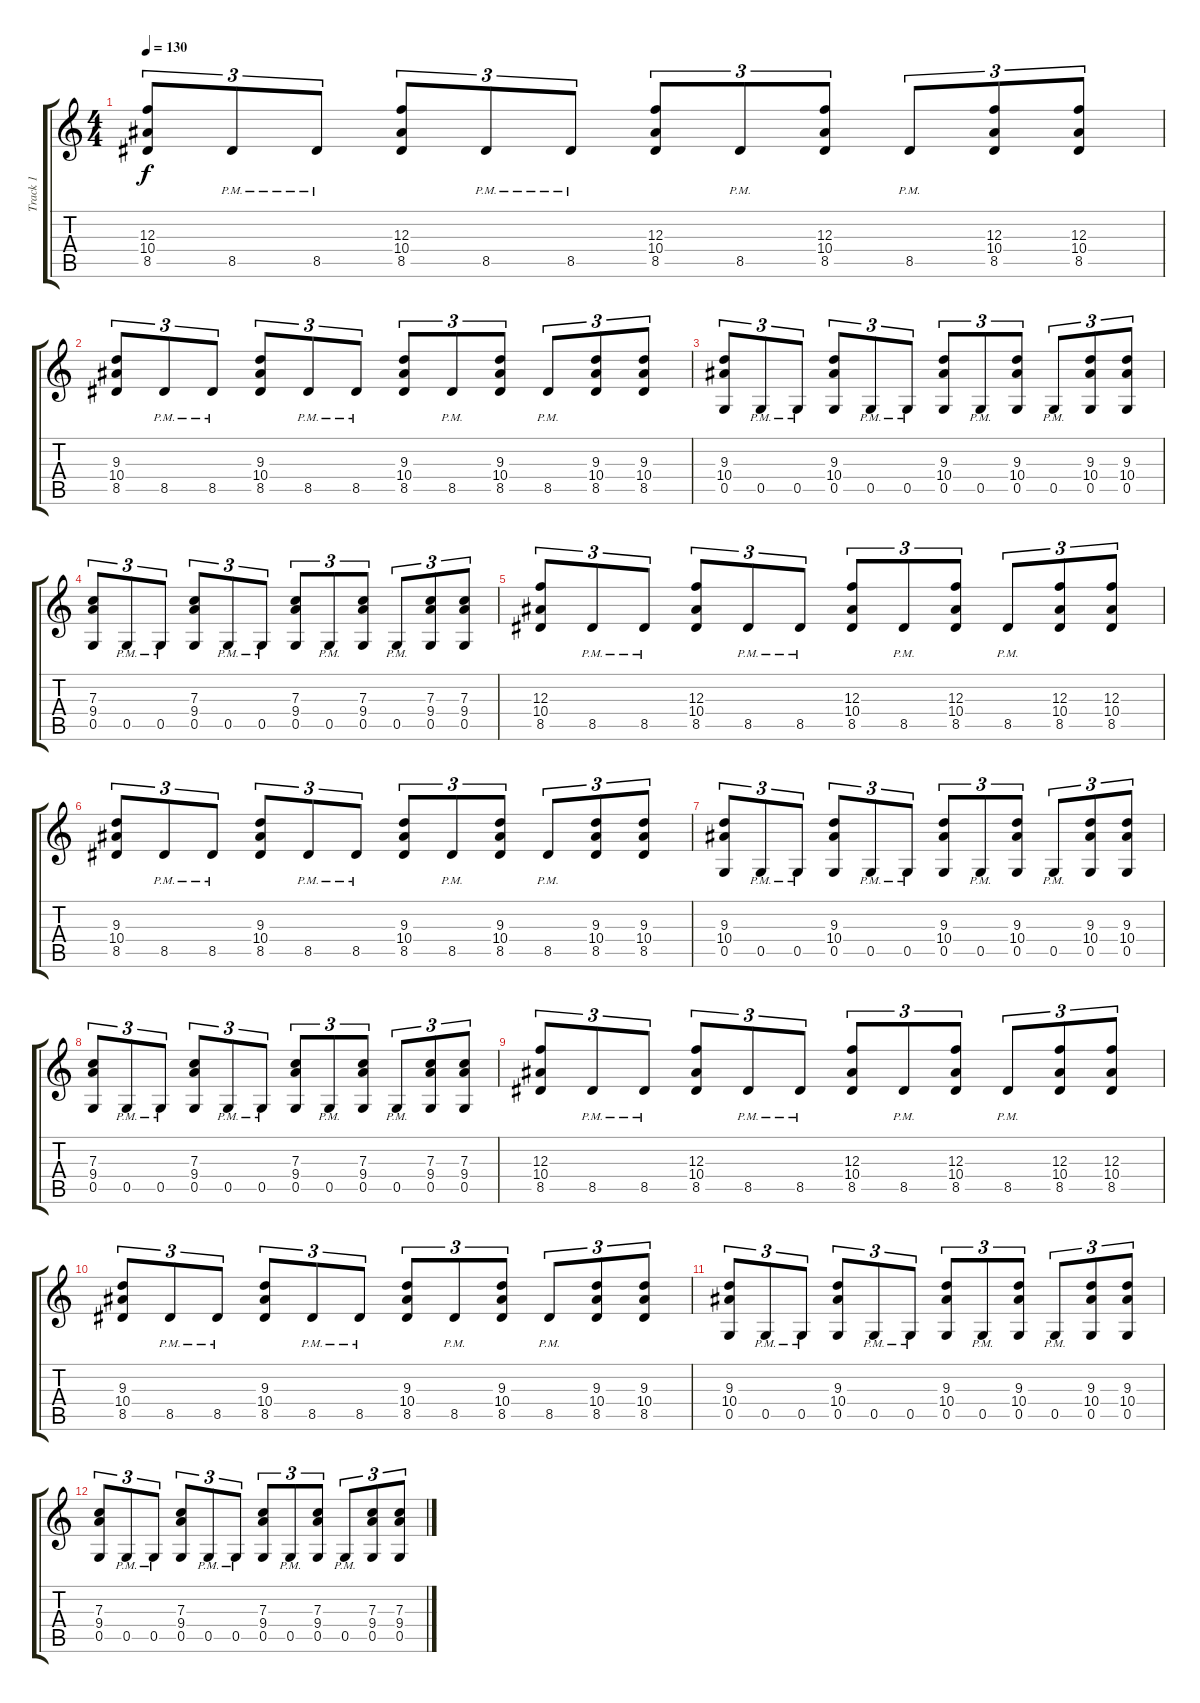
\track ("Track 1" "Track 1") {instrument distortionguitar}
\staff {score tabs}
\tuning (D4 A3 F3 C3 G2 C2) {hide}
\ts (4 4)
\tempo 130
\clef g2
\ks c
(12.3 10.4 8.5).8{tu (3 2) dy f} 8.5{pm}.8{tu (3 2)} 8.5{pm}.8{tu (3 2)} (12.3 10.4 8.5).8{tu (3 2)} 8.5{pm}.8{tu (3 2)} 8.5{pm}.8{tu (3 2)} (12.3 10.4 8.5).8{tu (3 2)} 8.5{pm}.8{tu (3 2)} (12.3 10.4 8.5).8{tu (3 2)} 8.5{pm}.8{tu (3 2)} (12.3 10.4 8.5).8{tu (3 2)} (12.3 10.4 8.5).8{tu (3 2)} |
(9.3 10.4 8.5).8{tu (3 2)} 8.5{pm}.8{tu (3 2)} 8.5{pm}.8{tu (3 2)} (9.3 10.4 8.5).8{tu (3 2)} 8.5{pm}.8{tu (3 2)} 8.5{pm}.8{tu (3 2)} (9.3 10.4 8.5).8{tu (3 2)} 8.5{pm}.8{tu (3 2)} (9.3 10.4 8.5).8{tu (3 2)} 8.5{pm}.8{tu (3 2)} (9.3 10.4 8.5).8{tu (3 2)} (9.3 10.4 8.5).8{tu (3 2)} |
(9.3 10.4 0.5).8{tu (3 2)} 0.5{pm}.8{tu (3 2)} 0.5{pm}.8{tu (3 2)} (9.3 10.4 0.5).8{tu (3 2)} 0.5{pm}.8{tu (3 2)} 0.5{pm}.8{tu (3 2)} (9.3 10.4 0.5).8{tu (3 2)} 0.5{pm}.8{tu (3 2)} (9.3 10.4 0.5).8{tu (3 2)} 0.5{pm}.8{tu (3 2)} (9.3 10.4 0.5).8{tu (3 2)} (9.3 10.4 0.5).8{tu (3 2)} |
(7.3 9.4 0.5).8{tu (3 2)} 0.5{pm}.8{tu (3 2)} 0.5{pm}.8{tu (3 2)} (7.3 9.4 0.5).8{tu (3 2)} 0.5{pm}.8{tu (3 2)} 0.5{pm}.8{tu (3 2)} (7.3 9.4 0.5).8{tu (3 2)} 0.5{pm}.8{tu (3 2)} (7.3 9.4 0.5).8{tu (3 2)} 0.5{pm}.8{tu (3 2)} (7.3 9.4 0.5).8{tu (3 2)} (7.3 9.4 0.5).8{tu (3 2)} |
(12.3 10.4 8.5).8{tu (3 2)} 8.5{pm}.8{tu (3 2)} 8.5{pm}.8{tu (3 2)} (12.3 10.4 8.5).8{tu (3 2)} 8.5{pm}.8{tu (3 2)} 8.5{pm}.8{tu (3 2)} (12.3 10.4 8.5).8{tu (3 2)} 8.5{pm}.8{tu (3 2)} (12.3 10.4 8.5).8{tu (3 2)} 8.5{pm}.8{tu (3 2)} (12.3 10.4 8.5).8{tu (3 2)} (12.3 10.4 8.5).8{tu (3 2)} |
(9.3 10.4 8.5).8{tu (3 2)} 8.5{pm}.8{tu (3 2)} 8.5{pm}.8{tu (3 2)} (9.3 10.4 8.5).8{tu (3 2)} 8.5{pm}.8{tu (3 2)} 8.5{pm}.8{tu (3 2)} (9.3 10.4 8.5).8{tu (3 2)} 8.5{pm}.8{tu (3 2)} (9.3 10.4 8.5).8{tu (3 2)} 8.5{pm}.8{tu (3 2)} (9.3 10.4 8.5).8{tu (3 2)} (9.3 10.4 8.5).8{tu (3 2)} |
(9.3 10.4 0.5).8{tu (3 2)} 0.5{pm}.8{tu (3 2)} 0.5{pm}.8{tu (3 2)} (9.3 10.4 0.5).8{tu (3 2)} 0.5{pm}.8{tu (3 2)} 0.5{pm}.8{tu (3 2)} (9.3 10.4 0.5).8{tu (3 2)} 0.5{pm}.8{tu (3 2)} (9.3 10.4 0.5).8{tu (3 2)} 0.5{pm}.8{tu (3 2)} (9.3 10.4 0.5).8{tu (3 2)} (9.3 10.4 0.5).8{tu (3 2)} |
(7.3 9.4 0.5).8{tu (3 2)} 0.5{pm}.8{tu (3 2)} 0.5{pm}.8{tu (3 2)} (7.3 9.4 0.5).8{tu (3 2)} 0.5{pm}.8{tu (3 2)} 0.5{pm}.8{tu (3 2)} (7.3 9.4 0.5).8{tu (3 2)} 0.5{pm}.8{tu (3 2)} (7.3 9.4 0.5).8{tu (3 2)} 0.5{pm}.8{tu (3 2)} (7.3 9.4 0.5).8{tu (3 2)} (7.3 9.4 0.5).8{tu (3 2)} |
(12.3 10.4 8.5).8{tu (3 2)} 8.5{pm}.8{tu (3 2)} 8.5{pm}.8{tu (3 2)} (12.3 10.4 8.5).8{tu (3 2)} 8.5{pm}.8{tu (3 2)} 8.5{pm}.8{tu (3 2)} (12.3 10.4 8.5).8{tu (3 2)} 8.5{pm}.8{tu (3 2)} (12.3 10.4 8.5).8{tu (3 2)} 8.5{pm}.8{tu (3 2)} (12.3 10.4 8.5).8{tu (3 2)} (12.3 10.4 8.5).8{tu (3 2)} |
(9.3 10.4 8.5).8{tu (3 2)} 8.5{pm}.8{tu (3 2)} 8.5{pm}.8{tu (3 2)} (9.3 10.4 8.5).8{tu (3 2)} 8.5{pm}.8{tu (3 2)} 8.5{pm}.8{tu (3 2)} (9.3 10.4 8.5).8{tu (3 2)} 8.5{pm}.8{tu (3 2)} (9.3 10.4 8.5).8{tu (3 2)} 8.5{pm}.8{tu (3 2)} (9.3 10.4 8.5).8{tu (3 2)} (9.3 10.4 8.5).8{tu (3 2)} |
(9.3 10.4 0.5).8{tu (3 2)} 0.5{pm}.8{tu (3 2)} 0.5{pm}.8{tu (3 2)} (9.3 10.4 0.5).8{tu (3 2)} 0.5{pm}.8{tu (3 2)} 0.5{pm}.8{tu (3 2)} (9.3 10.4 0.5).8{tu (3 2)} 0.5{pm}.8{tu (3 2)} (9.3 10.4 0.5).8{tu (3 2)} 0.5{pm}.8{tu (3 2)} (9.3 10.4 0.5).8{tu (3 2)} (9.3 10.4 0.5).8{tu (3 2)} |
(7.3 9.4 0.5).8{tu (3 2)} 0.5{pm}.8{tu (3 2)} 0.5{pm}.8{tu (3 2)} (7.3 9.4 0.5).8{tu (3 2)} 0.5{pm}.8{tu (3 2)} 0.5{pm}.8{tu (3 2)} (7.3 9.4 0.5).8{tu (3 2)} 0.5{pm}.8{tu (3 2)} (7.3 9.4 0.5).8{tu (3 2)} 0.5{pm}.8{tu (3 2)} (7.3 9.4 0.5).8{tu (3 2)} (7.3 9.4 0.5).8{tu (3 2)}
